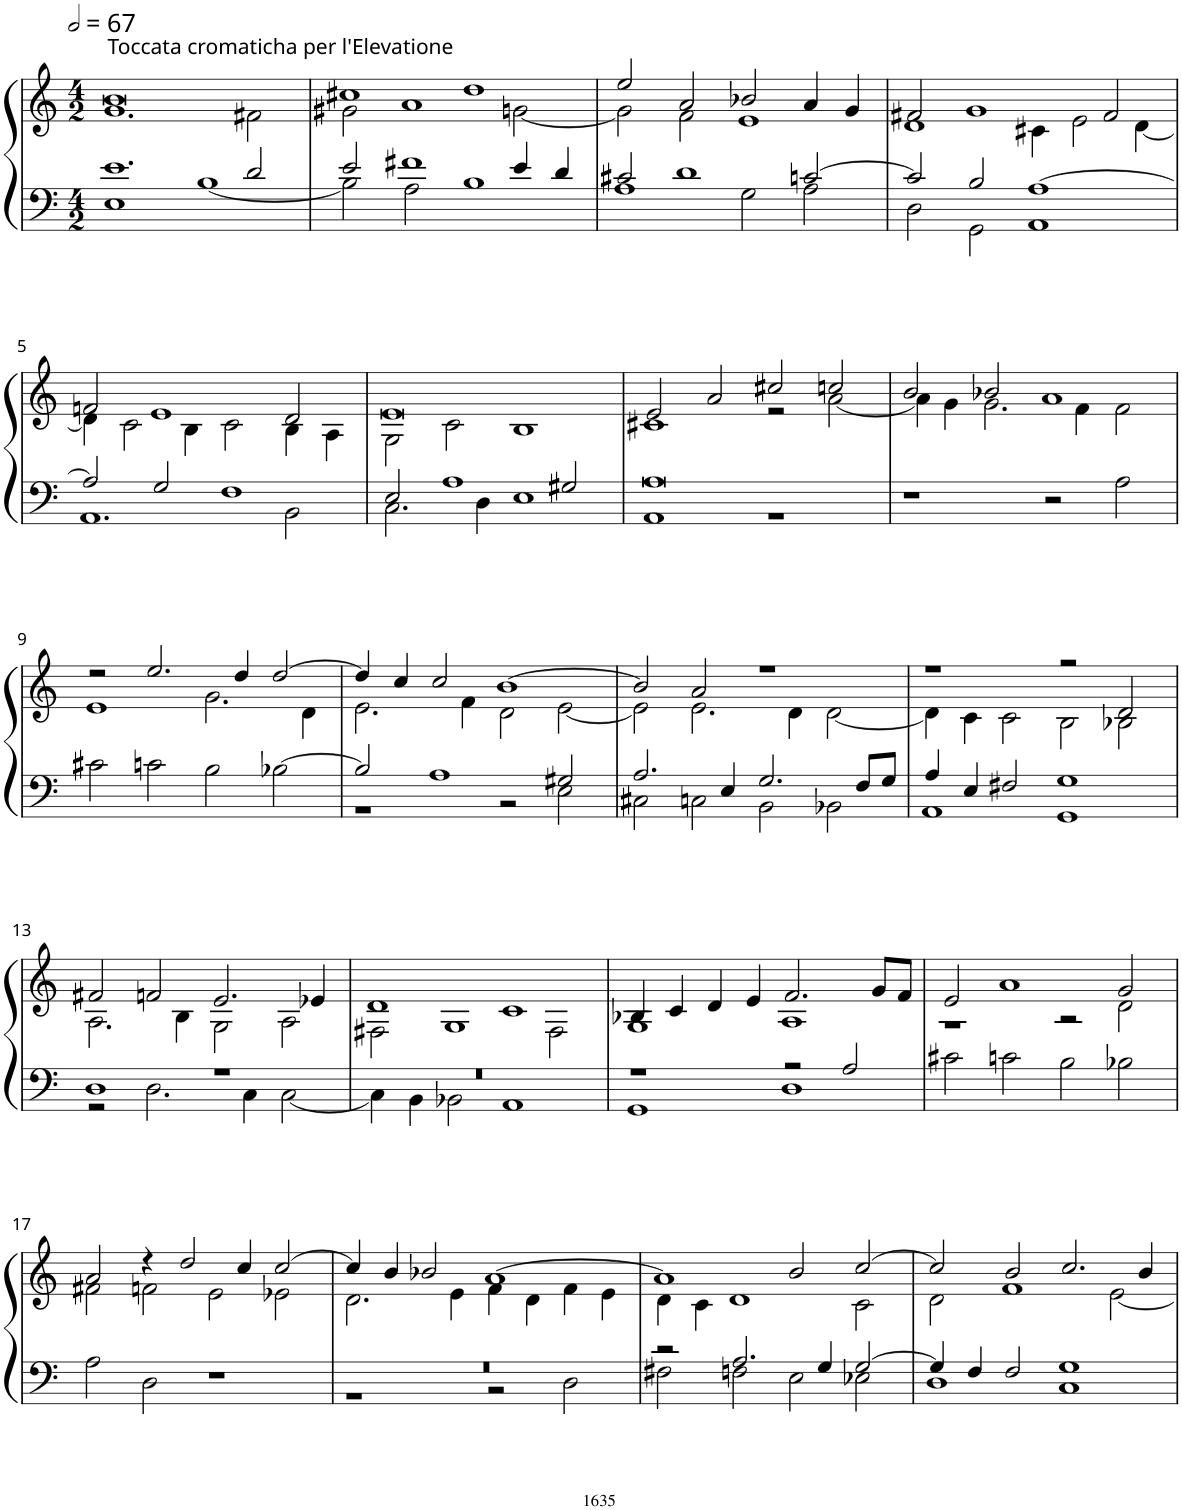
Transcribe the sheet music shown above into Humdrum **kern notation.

**kern	**kern
*part1	*part1
*staff2	*staff1
*I"Organ	*
*clefF4	*clefG2
*k[]	*k[]
*M4/2	*M4/2
*MM134	*MM134
=1	=1
*^	*^
!	!	!LO:TX:a:t=Toccata cromaticha per l'Elevatione	!
1.e	1E	0b	1.g
.	[1B	.	.
2d/	.	.	2f#X\
=2	=2	=2	=2
2e/	2B\]	1cc#X	2g#X\
1f#X	2A\	.	1a
.	1B	1dd	.
4e/	.	.	[2gn\
4d/	.	.	.
=3	=3	=3	=3
2c#X/	1A	2ee/	2g\]
1d	.	2a/	2f\
.	2G\	2b-X/	1e
[2cn/	2A\	4a/	.
.	.	4g/	.
=4	=4	=4	=4
2c/]	2D\	2f#X/	1d
2B/	2GG\	1g	.
[1A	1AA	.	4c#X\
.	.	.	2e\
.	.	2f#/	.
.	.	.	[4d\
!!LO:LB:g=z	!!
=5	=5	=5	=5
2A/]	1.AA	2fn/	4d\]
.	.	.	2c\
2G/	.	1e	.
.	.	.	4B\
1F	.	.	2c\
.	2BB\	2d/	4B\
.	.	.	4A\
=6	=6	=6	=6
2E/	2.C\	0e	2G\
1A	.	.	2c\
.	4D\	.	.
.	1E	.	1B
2G#X/	.	.	.
=7	=7	=7	=7
0A	1AA	2e/	1c#X
.	.	2a/	.
.	1r	2cc#X/	2r
.	.	2ccn/	[2a\
*v	*v	*	*
=8	=8	=8
1r	2b/	4a\]
.	.	4g\
.	2b-X/	2.g\
2r	1a	.
.	.	4f\
2A\	.	2f\
!!LO:LB:g=z	!!
=9	=9	=9
2c#X\	2r	1e
2cn\	2.ee/	.
2B\	.	2.g\
.	4dd/	.
[2B-X\	[2dd/	.
.	.	4d\
=10	=10	=10
*^	*	*
2B-/]	1r	4dd/]	2.e\
.	.	4cc/	.
1A	.	2cc/	.
.	.	.	4f\
.	2r	[1b	2d\
2G#X/	2E\	.	[2e\
=11	=11	=11	=11
2.A/	2C#X\	2b/]	2e\]
.	2Cn\	2a/	2.e\
4E/	.	.	.
2.G/	2BB\	1r	.
.	.	.	4d\
.	2BB-X\	.	[2d\
8F/L	.	.	.
8G/J	.	.	.
=12	=12	=12	=12
4A/	1AA	1r	4d\]
4E/	.	.	4c\
2F#X/	.	.	2c\
1G	1GG	2r	2B\
.	.	2d/	2B-X\
!!LO:LB:g=z	!!
=13	=13	=13	=13
1D	2r	2f#X/	2.A\
.	2.D\	2fn/	.
.	.	.	4B\
1r	.	2.e/	2G\
.	4C\	.	.
.	[2C\	.	2A\
.	.	4e-X/	.
=14	=14	=14	=14
0r	4C\]	1d	2F#X\
.	4BB\	.	.
.	2BB-X\	.	1G
.	1AA	1c	.
.	.	.	2F#\
=15	=15	=15	=15
1r	1GG	4B-X/	1G
.	.	4c/	.
.	.	4d/	.
.	.	4e/	.
2r	1D	2.f/	1A
2A/	.	.	.
.	.	8g/L	.
.	.	8f/J	.
*v	*v	*	*
=16	=16	=16
2c#X\	2e/	1r
2cn\	1a	.
2B\	.	2r
2B-X\	2g/	2d\
!!LO:LB:g=z	!!
=17	=17	=17
2A\	2a/	2f#X\
2D\	4r	2fn\
.	2dd/	.
1r	.	2e\
.	4cc/	.
.	[2cc/	2e-X\
=18	=18	=18
*^	*	*
0r	1r	4cc/]	2.d\
.	.	4b/	.
.	.	2b-X/	.
.	.	.	4e\
.	2r	[1a	4f\
.	.	.	4d\
.	2D\	.	4f\
.	.	.	4e\
=19	=19	=19	=19
2r	2F#X\	1a]	4d\
.	.	.	4c\
2.A/	2Fn\	.	1d
.	2E\	2b/	.
4G/	.	.	.
[2G/	2E-X\	[2cc/	2c\
=20	=20	=20	=20
4G/]	1D	2cc/]	2d\
4F/	.	.	.
2F/	.	2b/	1f
1G	1C	2.cc/	.
.	.	.	[2e\
.	.	4b/	.
*v	*v	*	*
*	*v	*v
=	=
*-	*-
